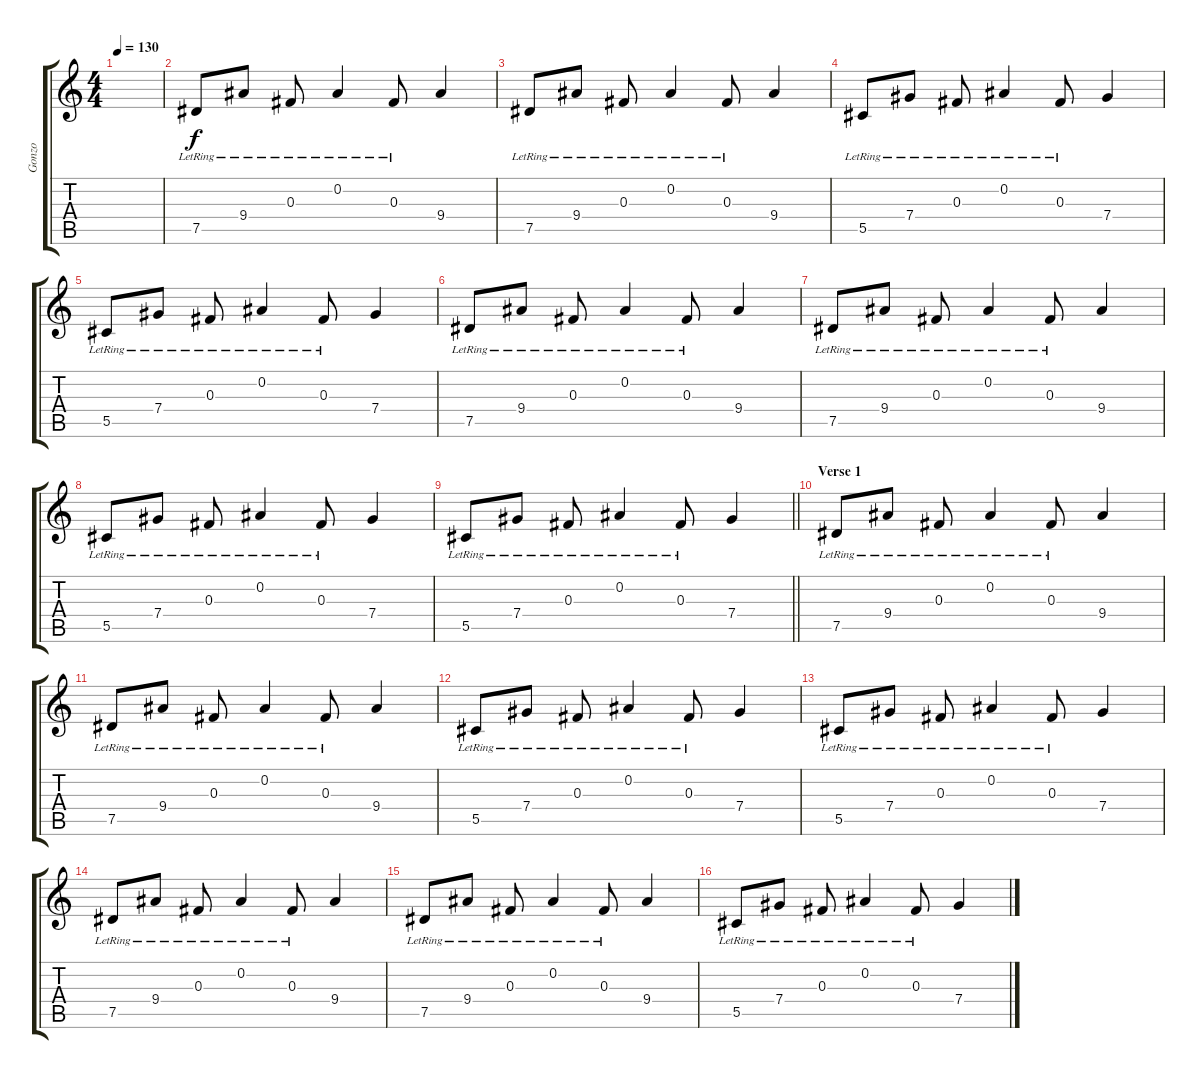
\track ("Gonzo" "Gonzo") {instrument acousticguitarsteel}
\staff {score tabs}
\tuning (Eb4 Bb3 Gb3 Db3 Ab2 Eb2) {hide}
\ts (4 4)
\tempo 130
\clef g2
\ks c
|
7.5{lr}.8 9.4{lr}.8 0.3{lr}.8 0.2{lr}.4 0.3{lr}.8 9.4.4 |
7.5{lr}.8 9.4{lr}.8 0.3{lr}.8 0.2{lr}.4 0.3{lr}.8 9.4.4 |
5.5{lr}.8 7.4{lr}.8 0.3{lr}.8 0.2{lr}.4 0.3{lr}.8 7.4.4 |
5.5{lr}.8 7.4{lr}.8 0.3{lr}.8 0.2{lr}.4 0.3{lr}.8 7.4.4 |
7.5{lr}.8 9.4{lr}.8 0.3{lr}.8 0.2{lr}.4 0.3{lr}.8 9.4.4 |
7.5{lr}.8 9.4{lr}.8 0.3{lr}.8 0.2{lr}.4 0.3{lr}.8 9.4.4 |
5.5{lr}.8 7.4{lr}.8 0.3{lr}.8 0.2{lr}.4 0.3{lr}.8 7.4.4 |
\barLineRight lightlight
5.5{lr}.8 7.4{lr}.8 0.3{lr}.8 0.2{lr}.4 0.3{lr}.8 7.4.4 |
\section ("" "Verse 1")
7.5{lr}.8 9.4{lr}.8 0.3{lr}.8 0.2{lr}.4 0.3{lr}.8 9.4.4 |
7.5{lr}.8 9.4{lr}.8 0.3{lr}.8 0.2{lr}.4 0.3{lr}.8 9.4.4 |
5.5{lr}.8 7.4{lr}.8 0.3{lr}.8 0.2{lr}.4 0.3{lr}.8 7.4.4 |
5.5{lr}.8 7.4{lr}.8 0.3{lr}.8 0.2{lr}.4 0.3{lr}.8 7.4.4 |
7.5{lr}.8 9.4{lr}.8 0.3{lr}.8 0.2{lr}.4 0.3{lr}.8 9.4.4 |
7.5{lr}.8 9.4{lr}.8 0.3{lr}.8 0.2{lr}.4 0.3{lr}.8 9.4.4 |
5.5{lr}.8 7.4{lr}.8 0.3{lr}.8 0.2{lr}.4 0.3{lr}.8 7.4.4
